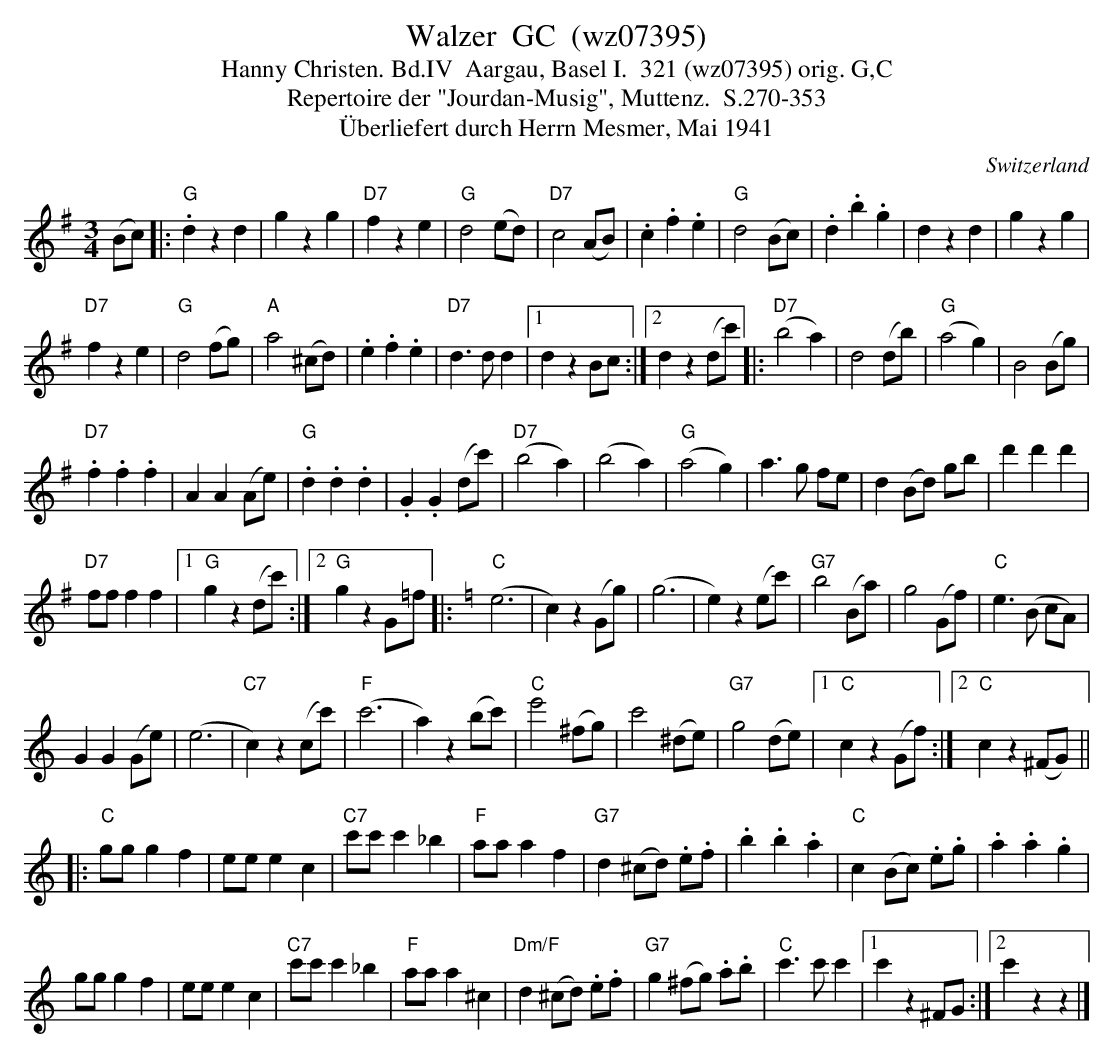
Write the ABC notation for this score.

X:1
T:Walzer  GC  (wz07395)
T:Hanny Christen. Bd.IV  Aargau, Basel I.  321 (wz07395) orig. G,C
T: Repertoire der "Jourdan-Musig", Muttenz.  S.270-353
T:Überliefert durch Herrn Mesmer, Mai 1941
M:3/4
L:1/4
O:Switzerland
K:G major
(B/c/) |: "G".dzd | gzg | "D7"fze | "G"d2(e/d/) | "D7"c2 (A/B/) | .c.f.e | "G"d2(B/c/) | .d.b.g | dzd | gzg |
"D7"fze | "G"d2 (f/g/) | "A"a2(^c/d/) | .e.f.e | "D7"d>dd |1 dzB/c/ :|2 dz(d/c'/) |: ("D7"b2a) | d2(d/b/) | ("G"a2g) | B2(B/g/) |
"D7".f.f.f | AA(A/e/) | "G".d.d.d | .G.G(d/c'/) | ("D7"b2a) | (b2a) | ("G"a2g) | a>g f/e/ | d(B/d/) g/b/ | d'd'd' |
"D7"f/f/ff |1 "G"gz(d/c'/) :|2 "G"gzG/=f/ |: [K:C]  ("C"e3 | c)z(G/g/) | (g3 | e)z(e/c'/) | "G7"b2(B/a/) | g2 (G/f/) | "C"e>(B c/A/) |
GG (G/e/) | (e3 | "C7"c)z(c/c'/) | ("F"c'3 | a)z(b/c'/) | "C"e'2(^f/g/) | c'2(^d/e/) | "G7"g2(d/e/) |1 "C"cz(G/f/) :|2 "C"cz(^F/G/) ||
|: "C"g/g/gf | e/e/ec |  "C7"c'/c'/c'_b | "F"a/a/af | "G7"d(^c/d/) .e/.f/ | .b.b.a | "C"c(B/c/) .e/.g/ | .a.a.g |
g/g/gf | e/e/ec | "C7"c'/c'/c'_b | "F"a/a/a^c | "Dm/F"d(^c/d/) .e/.f/ | "G7"g(^f/g/) .a/.b/ | "C"c'>c'c' |1 c'z^F/G/ :|2 c'zz |]
